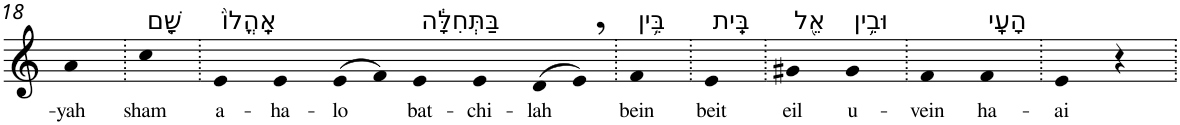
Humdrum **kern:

**kern	**text
*part1	*part1
*staff1	*staff1
*I"Piano	*
*I'Pno	*
!!LO:PB:g=z
*clefG2	*
*k[]	*
=18	=18
!	!LO:LY:b
4a	-yah
=19.	=19.
!LO:TX:a:t=שָׁ֤ם	!
!	!LO:LY:b
4cc	sham
=20.	=20.
!LO:TX:a:t=אָֽהֳלוֹ֙	!
!	!LO:LY:b
4e	a-
!	!LO:LY:b
4e	-ha-
!	!LO:LY:b
(>8e	-lo
8f)	.
!LO:TX:a:t=בַּתְּחִלָּ֔ה	!
!	!LO:LY:b
4e	bat-
!	!LO:LY:b
4e	-chi-
!	!LO:LY:b
(>8d	-lah
8e,)	.
=21.	=21.
!LO:TX:a:t=בֵּ֥ין	!
!	!LO:LY:b
4f	bein
=22.	=22.
!LO:TX:a:t=בֵּֽית	!
!	!LO:LY:b
4e	beit
=23.	=23.
!LO:TX:a:t=אֵ֖ל	!
!	!LO:LY:b
4g#X	eil
!LO:TX:a:t=וּבֵ֥ין	!
!	!LO:LY:b
4g#	u-
=24.	=24.
!	!LO:LY:b
4f	-vein
!LO:TX:a:t=הָעָֽי	!
!	!LO:LY:b
4f	ha-
=25.	=25.
!	!LO:LY:b
4e	-ai
4r	.
=.	=.
*-	*-
